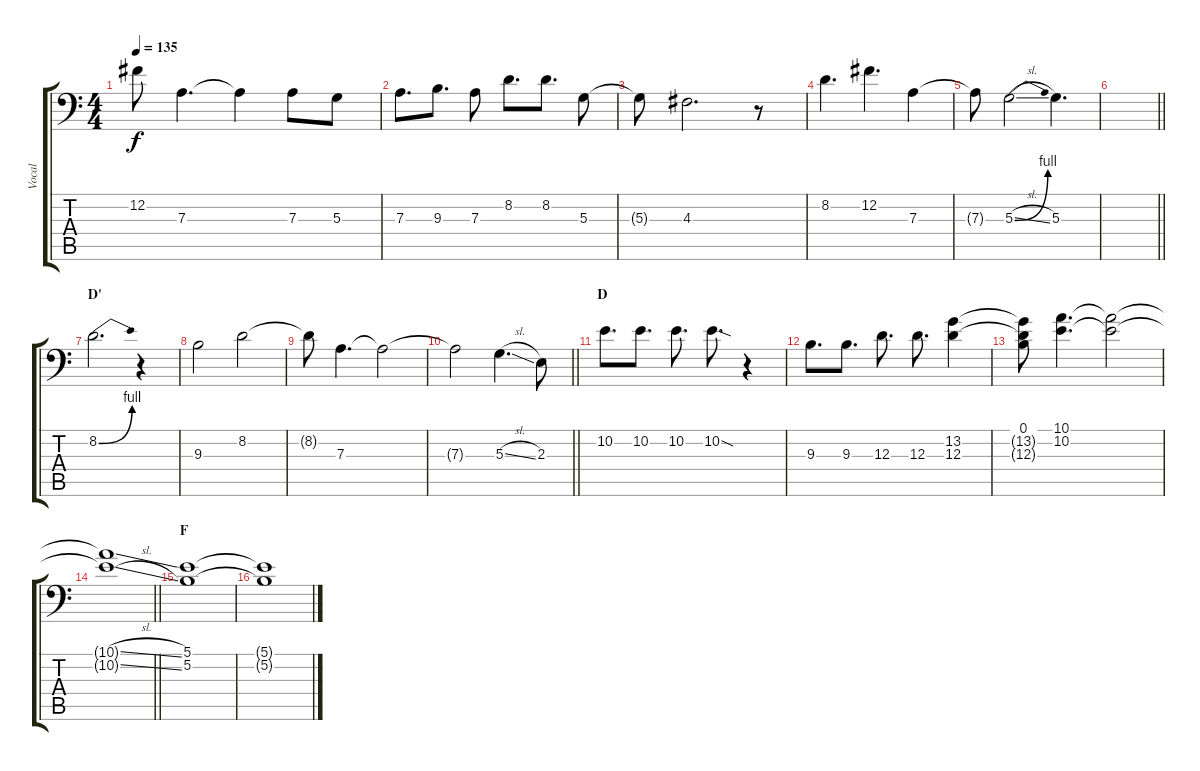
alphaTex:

\track ("Vocal" "Vocal") {instrument lead2sawtooth}
\staff {score tabs}
\tuning (B3 Gb3 D3 A2 E2 A1) {hide}
\ts (4 4)
\tempo 135
\clef f4
\ks c
12.2{t}.8{dy f} 7.3.4{d} 7.3{t}.4 7.3.8 5.3.8 |
7.3.8{d} 9.3.8{d} 7.3.8 8.2.8{d} 8.2.8{d} 5.3.8 |
5.3{t}.8 4.3.2{d} r.8 |
8.2.4{d} 12.2.4{d} 7.3.4 |
7.3{t}.8 5.3{be (bend 0 0 60 4) sl}.2 5.3.4{d} |
\barLineRight lightlight
|
\section ("" "D'")
8.2{be (bend 0 0 60 4)}.2{d} r.4 |
9.3.2 8.2.2 |
8.2{t}.8 7.3.4{d} 7.3{t}.2 |
\barLineRight lightlight
7.3{t}.2 5.3{sl}.4{d} 2.3.8 |
\section ("" "D")
10.2.8{d} 10.2.8{d} 10.2.8{d} 10.2{sod}.8{d} r.4 |
9.3.8{d} 9.3.8{d} 12.3.8{d} 12.3.8{d} (13.2 12.3).4 |
(0.1 13.2{t} 12.3{t}).8 (10.1 10.2).4{d} (10.1{t} 10.2{t}).2 |
\barLineRight lightlight
(10.1{sl t} 10.2{sl t}).1 |
\section ("" "F")
(5.1 5.2).1 |
(5.1{t} 5.2{t}).1
